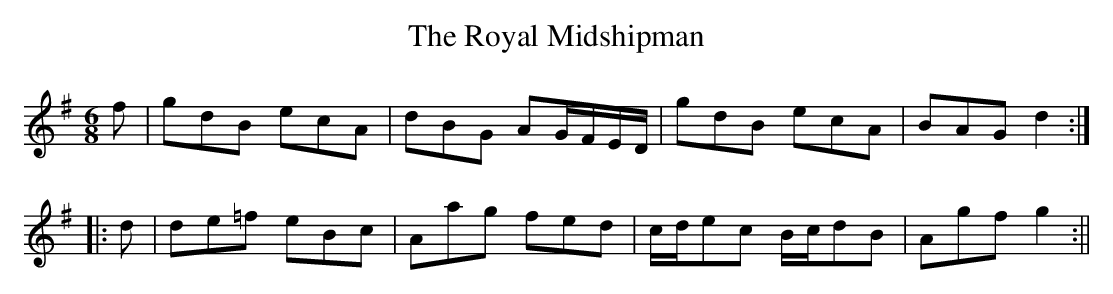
X:1
T:Royal Midshipman, The
M:6/8
L:1/8
K:G
f|gdB ecA|dBG AG/F/E/D/|gdB ecA|BAG d2:|
|:d|de=f eBc|Aag fed|c/d/ec B/c/dB|Agf g2:||
